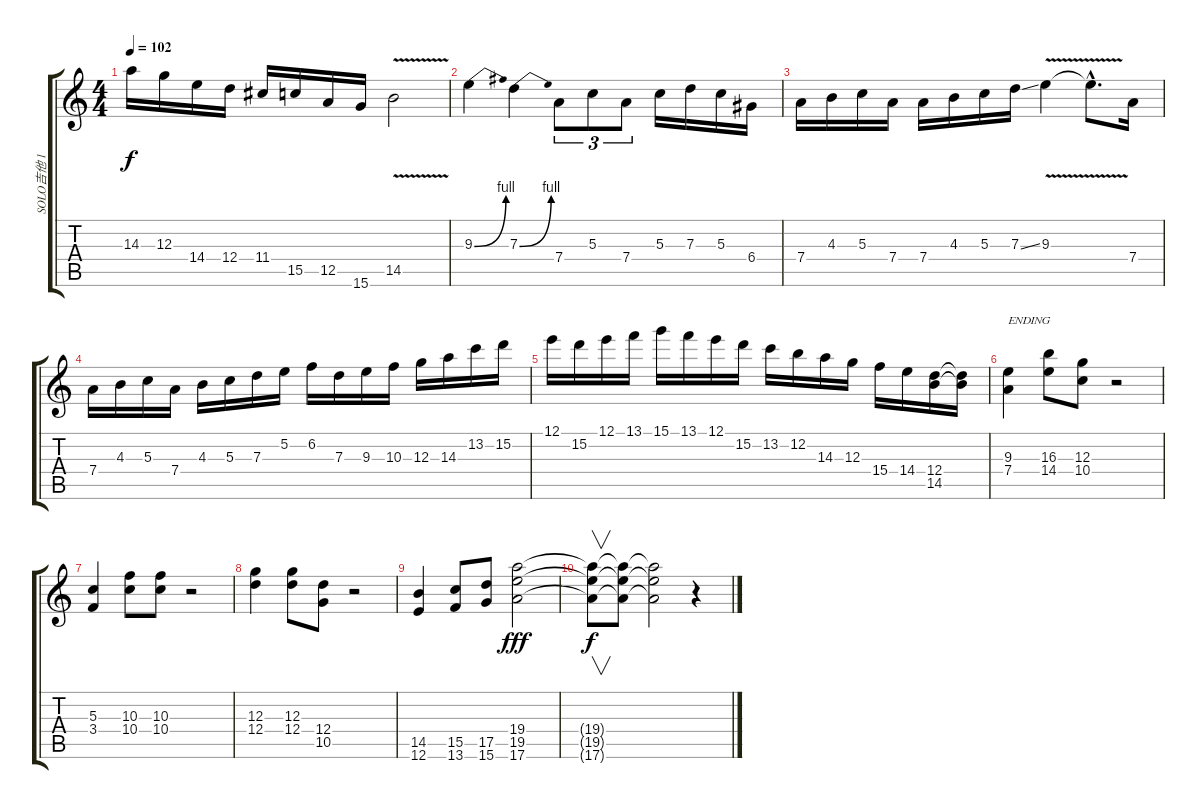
\track ("SOLO吉他 1" "SOLO吉他 1") {instrument distortionguitar}
\staff {score tabs}
\tuning (E4 B3 G3 D3 A2 E2) {hide}
\ts (4 4)
\tempo 102
\clef g2
\ks c
14.3.16{dy f} 12.3.16 14.4.16 12.4.16 11.4.16 15.5.16 12.5.16 15.6.16 14.5{v}.2 |
9.3{be (bend 0 0 60 4)}.4 7.3{be (bend 0 0 60 4)}.4 7.4.8{tu (3 2)} 5.3.8{tu (3 2)} 7.4.8{tu (3 2)} 5.3.16 7.3.16 5.3.16 6.4.16 |
7.4.16 4.3.16 5.3.16 7.4.16 7.4.16 4.3.16 5.3.16 7.3{ss}.16 9.3{v}.4 9.3{hac t}.8{d} 7.4.16 |
7.4.16 4.3.16 5.3.16 7.4.16 4.3.16 5.3.16 7.3.16 5.2.16 6.2.16 7.3.16 9.3.16 10.3.16 12.3.16 14.3.16 13.2.16 15.2.16 |
12.1.16 15.2.16 12.1.16 13.1.16 15.1.16 13.1.16 12.1.16 15.2.16 13.2.16 12.2.16 14.3.16 12.3.16 15.4.16 14.4.16 (12.4 14.5).16 (12.4{t} 14.5{t}).16 |
(9.3 7.4).4{txt "ENDING"} (16.3 14.4).8 (12.3 10.4).8 r.2 |
(5.3 3.4).4 (10.3 10.4).8 (10.3 10.4).8 r.2 |
(12.3 12.4).4 (12.3 12.4).8 (12.4 10.5).8 r.2 |
(14.5 12.6).4 (15.5 13.6).8 (17.5 15.6).8 (19.4 19.5 17.6).2{dy fff} |
(19.4{t} 19.5{t} 17.6{t}).8{v dy f} (19.4{t} 19.5{t} 17.6{t}).8 (19.4{t} 19.5{t} 17.6{t}).2 r.4
